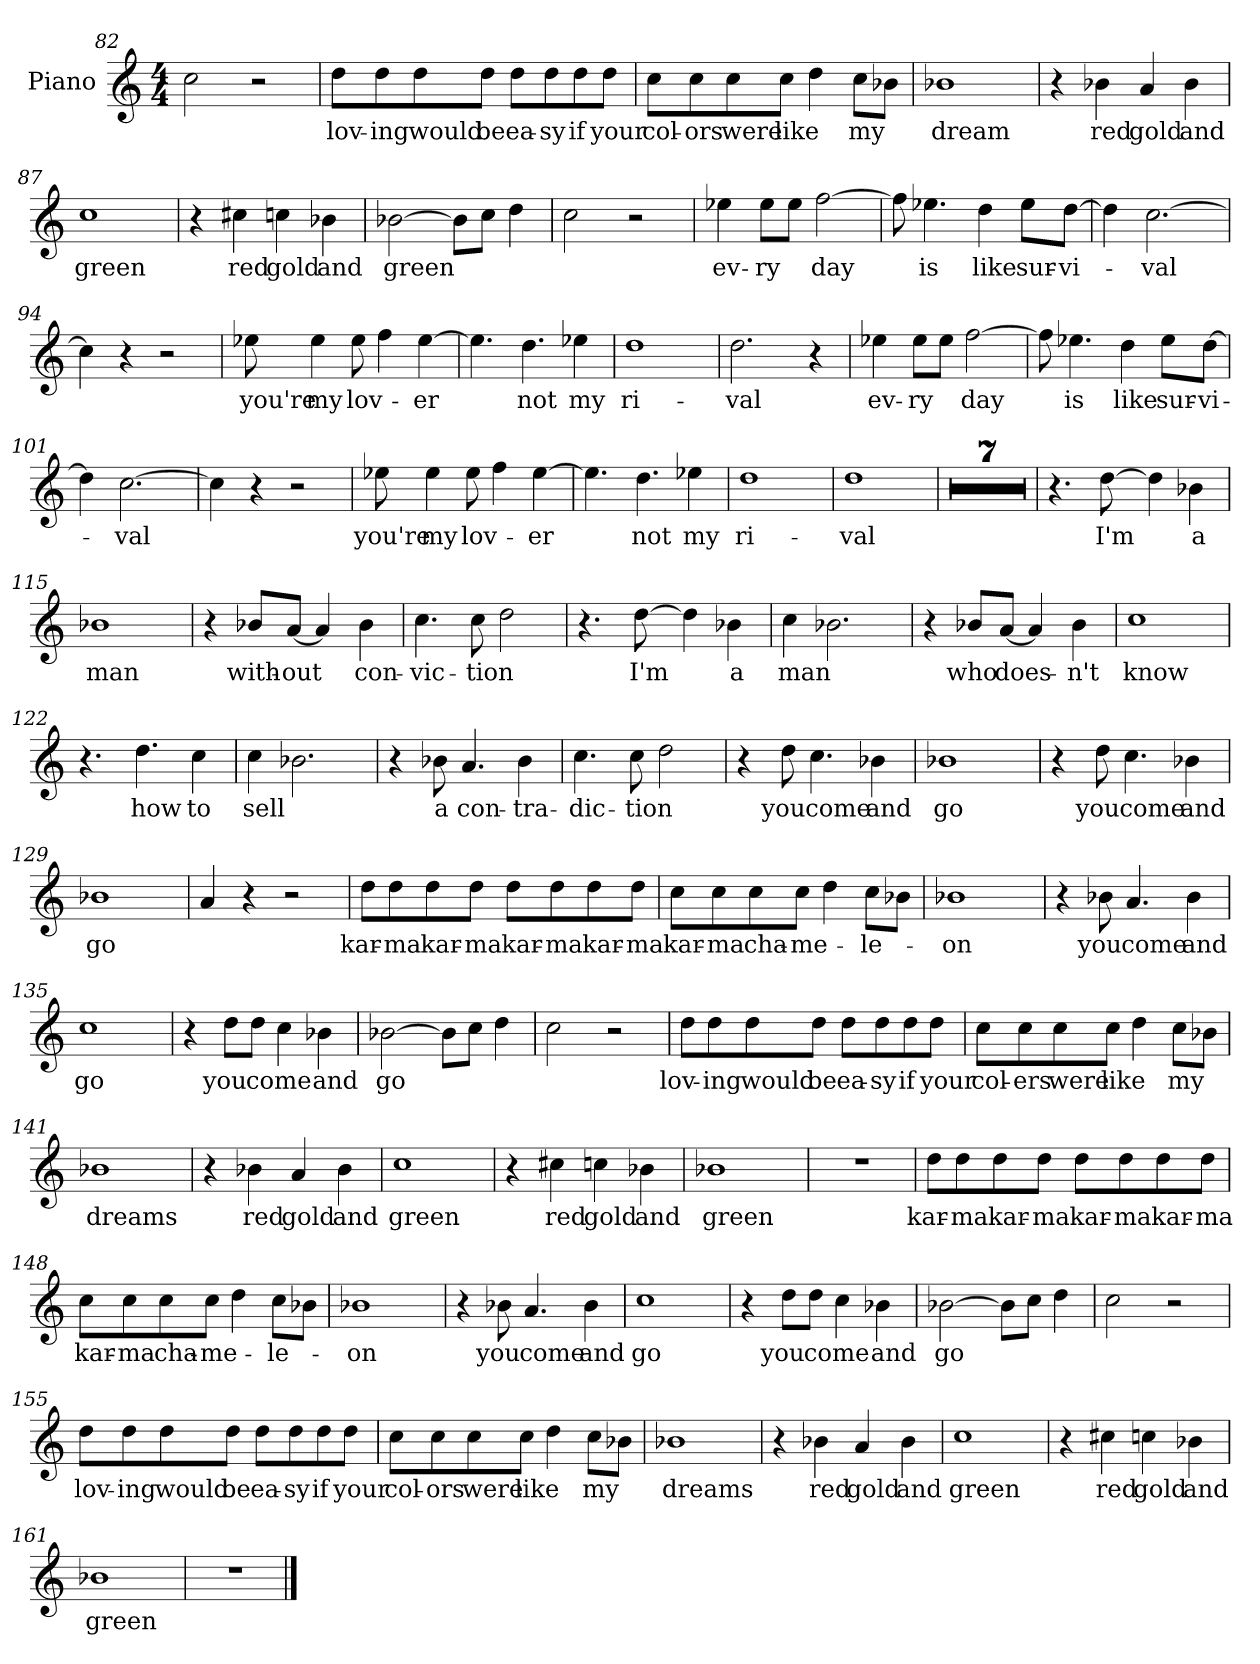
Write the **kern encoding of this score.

**kern	**text
*part1	*part1
*staff1	*staff1
*I"Piano	*
*I'Pno.	*
*clefG2	*
*k[]	*
*M4/4	*
=82	=82
2cc\	.
2r	.
!!LO:LB:g=z
=83	=83
!	!LO:LY:b
8dd\L	lov-
!	!LO:LY:b
8dd\	-ing
!	!LO:LY:b
8dd\	would
!	!LO:LY:b
8dd\J	be
!	!LO:LY:b
8dd\L	ea-
!	!LO:LY:b
8dd\	-sy
!	!LO:LY:b
8dd\	if
!	!LO:LY:b
8dd\J	your
=84	=84
!	!LO:LY:b
8cc\L	col-
!	!LO:LY:b
8cc\	-ors
!	!LO:LY:b
8cc\	were
!	!LO:LY:b
8cc\J	like
4dd\	.
!	!LO:LY:b
8cc\L	my
8b-X\J	.
=85	=85
!	!LO:LY:b
1b-X	dream
=86	=86
4r	.
!	!LO:LY:b
4b-X\	red
!	!LO:LY:b
4a/	gold
!	!LO:LY:b
4b-\	and
=87	=87
!	!LO:LY:b
1cc	green
!!LO:LB:g=z
=88	=88
4r	.
!	!LO:LY:b
4cc#X\	red
!	!LO:LY:b
4ccn\	gold
!	!LO:LY:b
4b-X\	and
=89	=89
!	!LO:LY:b
[2b-X\	green
8b-\L]	.
8cc\J	.
4dd\	.
=90	=90
2cc\	.
2r	.
=91	=91
!	!LO:LY:b
4ee-X\	ev-
!	!LO:LY:b
8ee-\L	-ry
8ee-\J	.
!	!LO:LY:b
[2ff\	day
=92	=92
8ff\]	.
!	!LO:LY:b
4.ee-X\	is
!	!LO:LY:b
4dd\	like
!	!LO:LY:b
8ee-\L	sur-
!	!LO:LY:b
[8dd\J	-vi-
=93	=93
4dd\]	.
!	!LO:LY:b
[2.cc\	-val
=94	=94
4cc\]	.
4r	.
2r	.
!!LO:LB:g=z
=95	=95
!	!LO:LY:b
8ee-X\	you're
!	!LO:LY:b
4ee-\	my
!	!LO:LY:b
8ee-\	lov-
4ff\	.
!	!LO:LY:b
[4ee-\	-er
=96	=96
4.ee-\]	.
!	!LO:LY:b
4.dd\	not
!	!LO:LY:b
4ee-X\	my
=97	=97
!	!LO:LY:b
1dd	ri-
=98	=98
!	!LO:LY:b
2.dd\	-val
4r	.
=99	=99
!	!LO:LY:b
4ee-X\	ev-
!	!LO:LY:b
8ee-\L	-ry
8ee-\J	.
!	!LO:LY:b
[2ff\	day
=100	=100
8ff\]	.
!	!LO:LY:b
4.ee-X\	is
!	!LO:LY:b
4dd\	like
!	!LO:LY:b
8ee-\L	sur-
!	!LO:LY:b
[8dd\J	-vi-
=101	=101
4dd\]	.
!	!LO:LY:b
[2.cc\	-val
=102	=102
4cc\]	.
4r	.
2r	.
!!LO:LB:g=z
=103	=103
!	!LO:LY:b
8ee-X\	you're
!	!LO:LY:b
4ee-\	my
!	!LO:LY:b
8ee-\	lov-
4ff\	.
!	!LO:LY:b
[4ee-\	-er
=104	=104
4.ee-\]	.
!	!LO:LY:b
4.dd\	not
!	!LO:LY:b
4ee-X\	my
=105	=105
!	!LO:LY:b
1dd	ri-
=106	=106
!	!LO:LY:b
1dd	-val
=107	=107
1r	.
=108	=108
1r	.
=109	=109
1r	.
=110	=110
1r	.
=111	=111
1r	.
=112	=112
1r	.
=113	=113
1r	.
=114	=114
4.r	.
!	!LO:LY:b
[8dd\	I'm
4dd\]	.
!	!LO:LY:b
4b-X\	a
=115	=115
!	!LO:LY:b
1b-X	man
!!LO:LB:g=z
=116	=116
4r	.
!	!LO:LY:b
8b-X/L	with-
!	!LO:LY:b
[8a/J	-out
4a/]	.
!	!LO:LY:b
4b-\	con-
=117	=117
!	!LO:LY:b
4.cc\	-vic-
!	!LO:LY:b
8cc\	-tion
2dd\	.
=118	=118
4.r	.
!	!LO:LY:b
[8dd\	I'm
4dd\]	.
!	!LO:LY:b
4b-X\	a
=119	=119
!	!LO:LY:b
4cc\	man
2.b-X\	.
=120	=120
4r	.
!	!LO:LY:b
8b-X/L	who
!	!LO:LY:b
[8a/J	does-
4a/]	.
!	!LO:LY:b
4b-\	-n't
=121	=121
!	!LO:LY:b
1cc	know
=122	=122
4.r	.
!	!LO:LY:b
4.dd\	how
!	!LO:LY:b
4cc\	to
=123	=123
!	!LO:LY:b
4cc\	sell
2.b-X\	.
!!LO:LB:g=z
=124	=124
4r	.
!	!LO:LY:b
8b-X\	a
!	!LO:LY:b
4.a/	con-
!	!LO:LY:b
4b-\	-tra-
=125	=125
!	!LO:LY:b
4.cc\	-dic-
!	!LO:LY:b
8cc\	-tion
2dd\	.
=126	=126
4r	.
!	!LO:LY:b
8dd\	you
!	!LO:LY:b
4.cc\	come
!	!LO:LY:b
4b-X\	and
=127	=127
!	!LO:LY:b
1b-X	go
=128	=128
4r	.
!	!LO:LY:b
8dd\	you
!	!LO:LY:b
4.cc\	come
!	!LO:LY:b
4b-X\	and
=129	=129
!	!LO:LY:b
1b-X	go
=130	=130
4a/	.
4r	.
2r	.
!!LO:LB:g=z
=131	=131
!	!LO:LY:b
8dd\L	kar-
!	!LO:LY:b
8dd\	-ma
!	!LO:LY:b
8dd\	kar-
!	!LO:LY:b
8dd\J	-ma
!	!LO:LY:b
8dd\L	kar-
!	!LO:LY:b
8dd\	-ma
!	!LO:LY:b
8dd\	kar-
!	!LO:LY:b
8dd\J	-ma
=132	=132
!	!LO:LY:b
8cc\L	kar-
!	!LO:LY:b
8cc\	-ma
!	!LO:LY:b
8cc\	cha-
!	!LO:LY:b
8cc\J	-me-
4dd\	.
!	!LO:LY:b
8cc\L	-le-
8b-X\J	.
=133	=133
!	!LO:LY:b
1b-X	-on
=134	=134
4r	.
!	!LO:LY:b
8b-X\	you
!	!LO:LY:b
4.a/	come
!	!LO:LY:b
4b-\	and
=135	=135
!	!LO:LY:b
1cc	go
!!LO:LB:g=z
=136	=136
4r	.
!	!LO:LY:b
8dd\L	you
!	!LO:LY:b
8dd\J	come
4cc\	.
!	!LO:LY:b
4b-X\	and
=137	=137
!	!LO:LY:b
[2b-X\	go
8b-\L]	.
8cc\J	.
4dd\	.
=138	=138
2cc\	.
2r	.
=139	=139
!	!LO:LY:b
8dd\L	lov-
!	!LO:LY:b
8dd\	-ing
!	!LO:LY:b
8dd\	would
!	!LO:LY:b
8dd\J	be
!	!LO:LY:b
8dd\L	ea-
!	!LO:LY:b
8dd\	-sy
!	!LO:LY:b
8dd\	if
!	!LO:LY:b
8dd\J	your
=140	=140
!	!LO:LY:b
8cc\L	col-
!	!LO:LY:b
8cc\	-ers
!	!LO:LY:b
8cc\	were
!	!LO:LY:b
8cc\J	like
4dd\	.
!	!LO:LY:b
8cc\L	my
8b-X\J	.
!!LO:PB:g=z
=141	=141
!	!LO:LY:b
1b-X	dreams
=142	=142
4r	.
!	!LO:LY:b
4b-X\	red
!	!LO:LY:b
4a/	gold
!	!LO:LY:b
4b-\	and
=143	=143
!	!LO:LY:b
1cc	green
=144	=144
4r	.
!	!LO:LY:b
4cc#X\	red
!	!LO:LY:b
4ccn\	gold
!	!LO:LY:b
4b-X\	and
=145	=145
!	!LO:LY:b
1b-X	green
=146	=146
1r	.
!!LO:LB:g=z
=147	=147
!	!LO:LY:b
8dd\L	kar-
!	!LO:LY:b
8dd\	-ma
!	!LO:LY:b
8dd\	kar-
!	!LO:LY:b
8dd\J	-ma
!	!LO:LY:b
8dd\L	kar-
!	!LO:LY:b
8dd\	-ma
!	!LO:LY:b
8dd\	kar-
!	!LO:LY:b
8dd\J	-ma
=148	=148
!	!LO:LY:b
8cc\L	kar-
!	!LO:LY:b
8cc\	-ma
!	!LO:LY:b
8cc\	cha-
!	!LO:LY:b
8cc\J	-me-
4dd\	.
!	!LO:LY:b
8cc\L	-le-
8b-X\J	.
=149	=149
!	!LO:LY:b
1b-X	-on
=150	=150
4r	.
!	!LO:LY:b
8b-X\	you
!	!LO:LY:b
4.a/	come
!	!LO:LY:b
4b-\	and
=151	=151
!	!LO:LY:b
1cc	go
!!LO:LB:g=z
=152	=152
4r	.
!	!LO:LY:b
8dd\L	you
!	!LO:LY:b
8dd\J	come
4cc\	.
!	!LO:LY:b
4b-X\	and
=153	=153
!	!LO:LY:b
[2b-X\	go
8b-\L]	.
8cc\J	.
4dd\	.
=154	=154
2cc\	.
2r	.
=155	=155
!	!LO:LY:b
8dd\L	lov-
!	!LO:LY:b
8dd\	-ing
!	!LO:LY:b
8dd\	would
!	!LO:LY:b
8dd\J	be
!	!LO:LY:b
8dd\L	ea-
!	!LO:LY:b
8dd\	-sy
!	!LO:LY:b
8dd\	if
!	!LO:LY:b
8dd\J	your
=156	=156
!	!LO:LY:b
8cc\L	col-
!	!LO:LY:b
8cc\	-ors
!	!LO:LY:b
8cc\	were
!	!LO:LY:b
8cc\J	like
4dd\	.
!	!LO:LY:b
8cc\L	my
8b-X\J	.
!!LO:LB:g=z
=157	=157
!	!LO:LY:b
1b-X	dreams
=158	=158
4r	.
!	!LO:LY:b
4b-X\	red
!	!LO:LY:b
4a/	gold
!	!LO:LY:b
4b-\	and
=159	=159
!	!LO:LY:b
1cc	green
=160	=160
4r	.
!	!LO:LY:b
4cc#X\	red
!	!LO:LY:b
4ccn\	gold
!	!LO:LY:b
4b-X\	and
=161	=161
!	!LO:LY:b
1b-X	green
=162	=162
1r	.
==	==
*-	*-
